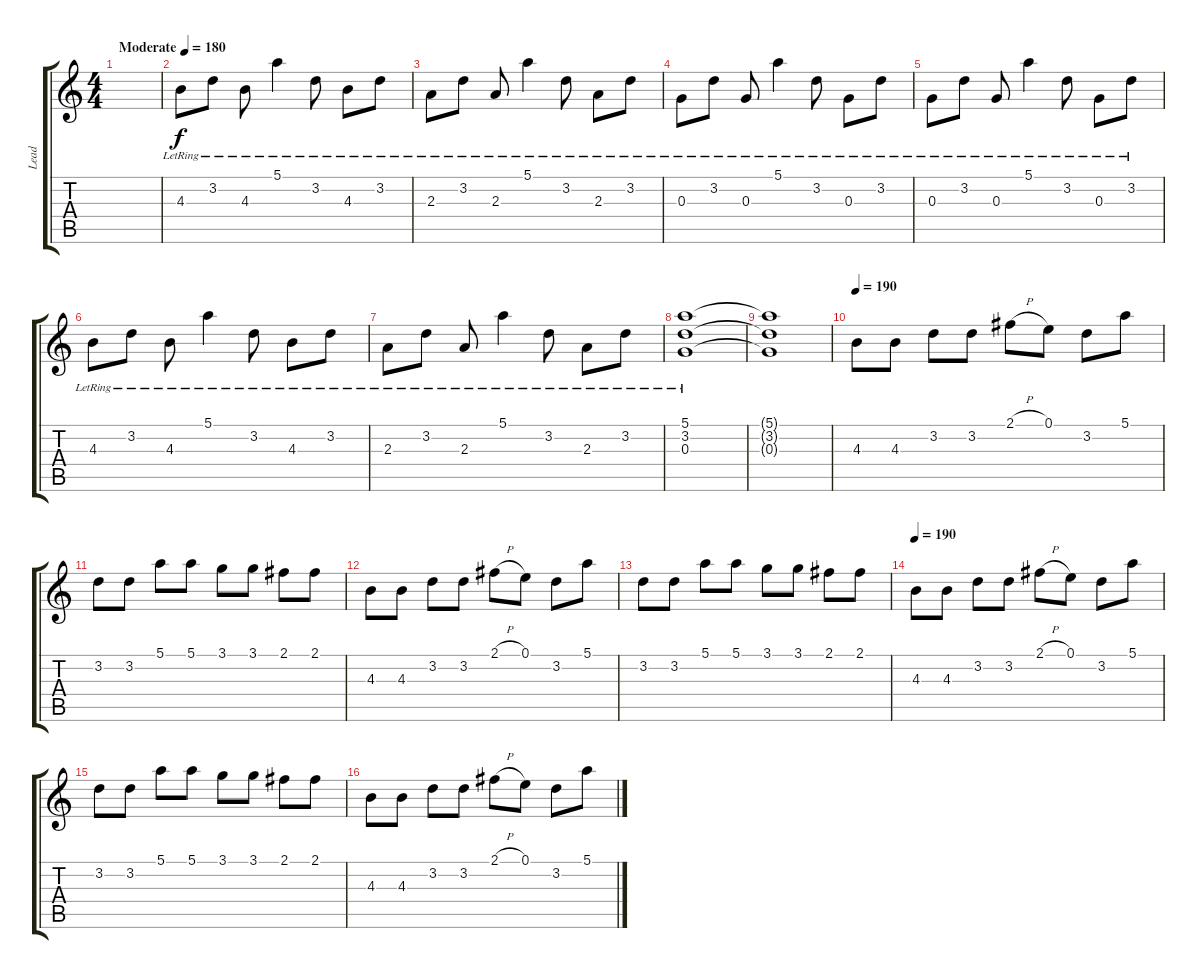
\track ("Lead" "Lead") {instrument electricguitarclean}
\staff {score tabs}
\tuning (E4 B3 G3 D3 A2 D2) {hide}
\ts (4 4)
\tempo (180 "Moderate")
\clef g2
\ks c
|
4.3{lr}.8 3.2{lr}.8 4.3{lr}.8 5.1{lr}.4 3.2{lr}.8 4.3{lr}.8 3.2{lr}.8 |
2.3{lr}.8 3.2{lr}.8 2.3{lr}.8 5.1{lr}.4 3.2{lr}.8 2.3{lr}.8 3.2{lr}.8 |
0.3{lr}.8 3.2{lr}.8 0.3{lr}.8 5.1{lr}.4 3.2{lr}.8 0.3{lr}.8 3.2{lr}.8 |
0.3{lr}.8 3.2{lr}.8 0.3{lr}.8 5.1{lr}.4 3.2{lr}.8 0.3{lr}.8 3.2{lr}.8 |
4.3{lr}.8 3.2{lr}.8 4.3{lr}.8 5.1{lr}.4 3.2{lr}.8 4.3{lr}.8 3.2{lr}.8 |
2.3{lr}.8 3.2{lr}.8 2.3{lr}.8 5.1{lr}.4 3.2{lr}.8 2.3{lr}.8 3.2{lr}.8 |
(5.1 3.2 0.3{lr}).1 |
(5.1{t} 3.2{t} 0.3{t}).1 |
\tempo 190
4.3.8{instrument distortionguitar} 4.3.8 3.2.8 3.2.8 2.1{h}.8 0.1.8 3.2.8 5.1.8 |
3.2.8 3.2.8 5.1.8 5.1.8 3.1.8 3.1.8 2.1.8 2.1.8 |
4.3.8 4.3.8 3.2.8 3.2.8 2.1{h}.8 0.1.8 3.2.8 5.1.8 |
3.2.8 3.2.8 5.1.8 5.1.8 3.1.8 3.1.8 2.1.8 2.1.8 |
\tempo 190
4.3.8{instrument distortionguitar} 4.3.8 3.2.8 3.2.8 2.1{h}.8 0.1.8 3.2.8 5.1.8 |
3.2.8 3.2.8 5.1.8 5.1.8 3.1.8 3.1.8 2.1.8 2.1.8 |
4.3.8 4.3.8 3.2.8 3.2.8 2.1{h}.8 0.1.8 3.2.8 5.1.8
